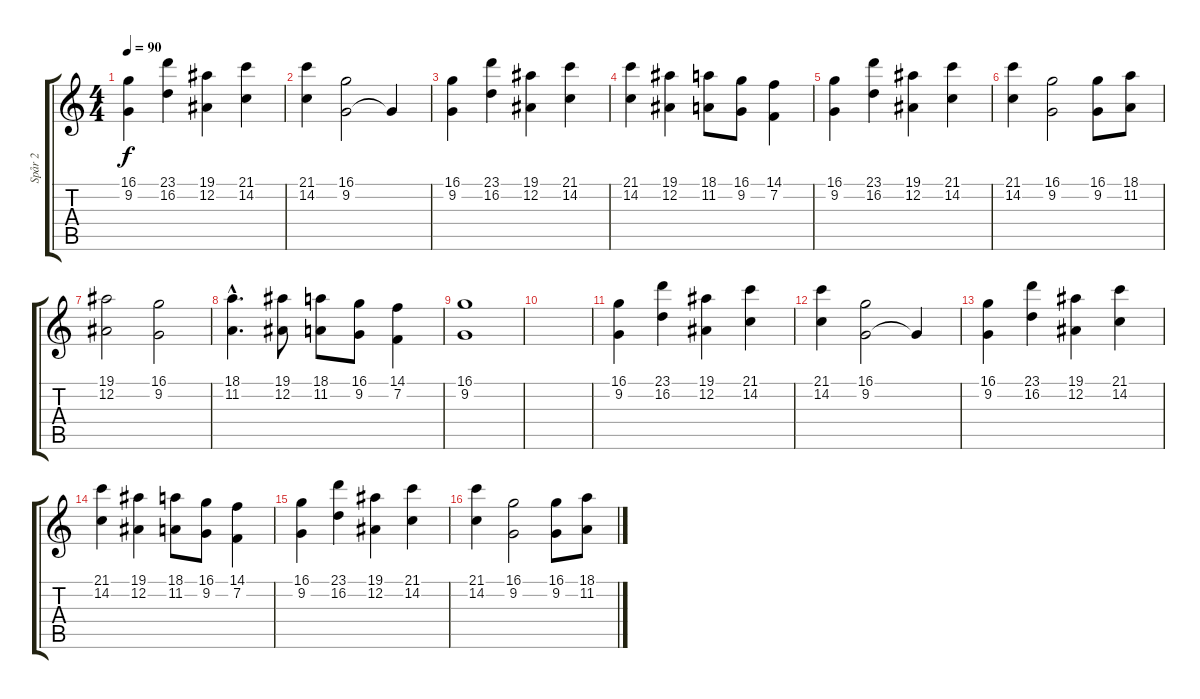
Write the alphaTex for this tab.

\track ("Spår 2" "Spår 2") {instrument pad5bowed}
\staff {score tabs}
\tuning (Eb4 Bb3 Gb3 Db3 Ab2 Eb2) {hide}
\ts (4 4)
\tempo 90
\clef g2
\ks c
(16.1 9.2).4{dy f instrument pad5bowed} (23.1 16.2).4 (19.1 12.2).4 (21.1 14.2).4 |
(21.1 14.2).4 (16.1 9.2).2 9.2{t}.4 |
(16.1 9.2).4 (23.1 16.2).4 (19.1 12.2).4 (21.1 14.2).4 |
(21.1 14.2).4 (19.1 12.2).4 (18.1 11.2).8 (16.1 9.2).8 (14.1 7.2).4 |
(16.1 9.2).4 (23.1 16.2).4 (19.1 12.2).4 (21.1 14.2).4 |
(21.1 14.2).4 (16.1 9.2).2 (16.1 9.2).8 (18.1 11.2).8 |
(19.1 12.2).2 (16.1 9.2).2 |
(18.1{hac} 11.2{hac}).4{d} (19.1 12.2).8 (18.1 11.2).8 (16.1 9.2).8 (14.1 7.2).4 |
(16.1 9.2).1 |
|
(16.1 9.2).4 (23.1 16.2).4 (19.1 12.2).4 (21.1 14.2).4 |
(21.1 14.2).4 (16.1 9.2).2 9.2{t}.4 |
(16.1 9.2).4 (23.1 16.2).4 (19.1 12.2).4 (21.1 14.2).4 |
(21.1 14.2).4 (19.1 12.2).4 (18.1 11.2).8 (16.1 9.2).8 (14.1 7.2).4 |
(16.1 9.2).4 (23.1 16.2).4 (19.1 12.2).4 (21.1 14.2).4 |
(21.1 14.2).4 (16.1 9.2).2 (16.1 9.2).8 (18.1 11.2).8
